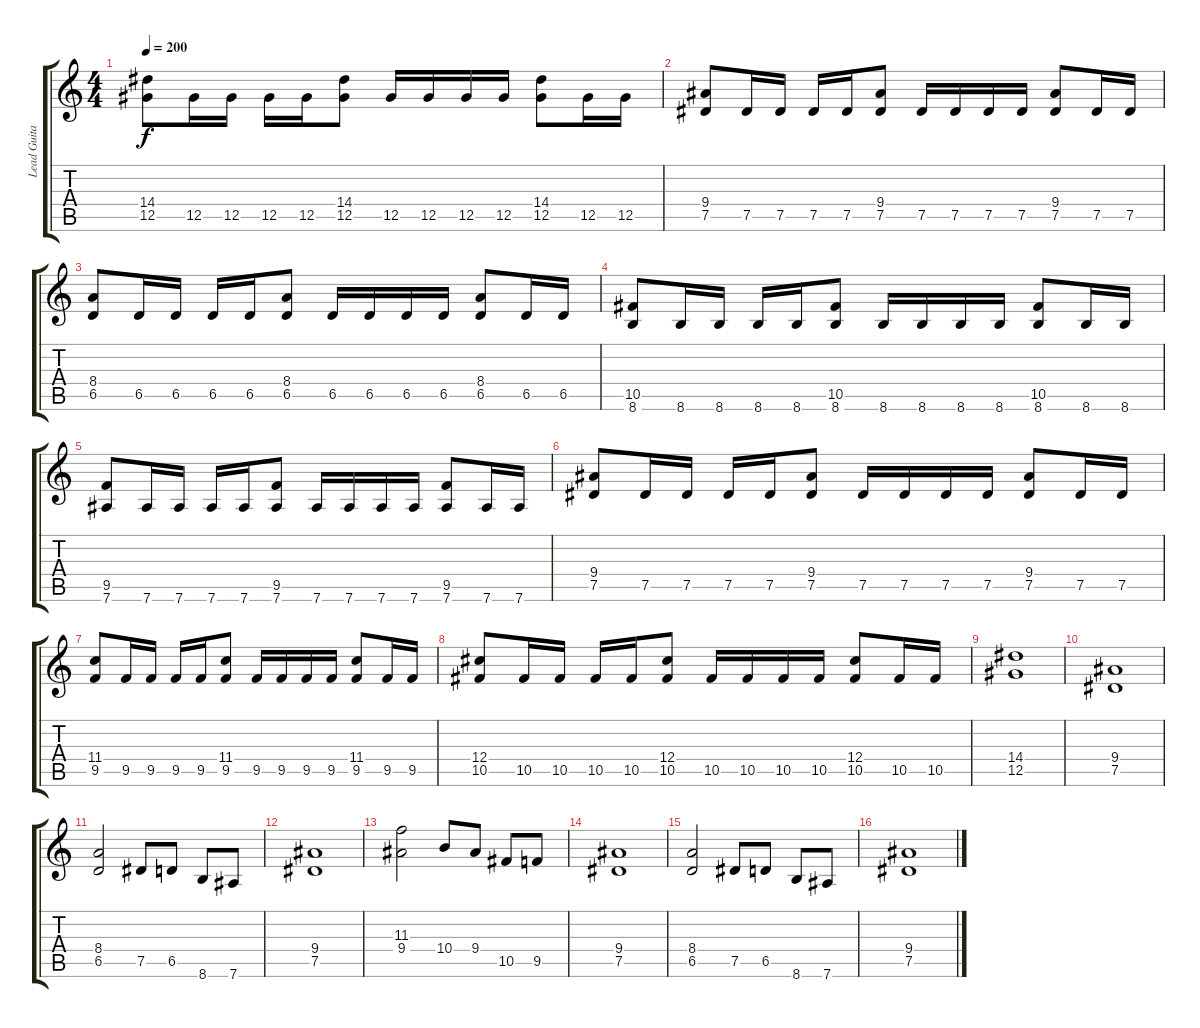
\track ("Lead Guitar" "Lead Guita") {instrument distortionguitar}
\staff {score tabs}
\tuning (Eb4 Bb3 Gb3 Db3 Ab2 Eb2) {hide}
\ts (4 4)
\tempo 200
\clef g2
\ks c
(14.4 12.5).8{dy f} 12.5.16 12.5.16 12.5.16 12.5.16 (14.4 12.5).8 12.5.16 12.5.16 12.5.16 12.5.16 (14.4 12.5).8 12.5.16 12.5.16 |
(9.4 7.5).8 7.5.16 7.5.16 7.5.16 7.5.16 (9.4 7.5).8 7.5.16 7.5.16 7.5.16 7.5.16 (9.4 7.5).8 7.5.16 7.5.16 |
(8.4 6.5).8 6.5.16 6.5.16 6.5.16 6.5.16 (8.4 6.5).8 6.5.16 6.5.16 6.5.16 6.5.16 (8.4 6.5).8 6.5.16 6.5.16 |
(10.5 8.6).8 8.6.16 8.6.16 8.6.16 8.6.16 (10.5 8.6).8 8.6.16 8.6.16 8.6.16 8.6.16 (10.5 8.6).8 8.6.16 8.6.16 |
(9.5 7.6).8 7.6.16 7.6.16 7.6.16 7.6.16 (9.5 7.6).8 7.6.16 7.6.16 7.6.16 7.6.16 (9.5 7.6).8 7.6.16 7.6.16 |
(9.4 7.5).8 7.5.16 7.5.16 7.5.16 7.5.16 (9.4 7.5).8 7.5.16 7.5.16 7.5.16 7.5.16 (9.4 7.5).8 7.5.16 7.5.16 |
(11.4 9.5).8 9.5.16 9.5.16 9.5.16 9.5.16 (11.4 9.5).8 9.5.16 9.5.16 9.5.16 9.5.16 (11.4 9.5).8 9.5.16 9.5.16 |
(12.4 10.5).8 10.5.16 10.5.16 10.5.16 10.5.16 (12.4 10.5).8 10.5.16 10.5.16 10.5.16 10.5.16 (12.4 10.5).8 10.5.16 10.5.16 |
(14.4 12.5).1 |
(9.4 7.5).1 |
(8.4 6.5).2 7.5.8 6.5.8 8.6.8 7.6.8 |
(9.4 7.5).1 |
(11.3 9.4).2 10.4.8 9.4.8 10.5.8 9.5.8 |
(9.4 7.5).1 |
(8.4 6.5).2 7.5.8 6.5.8 8.6.8 7.6.8 |
(9.4 7.5).1
